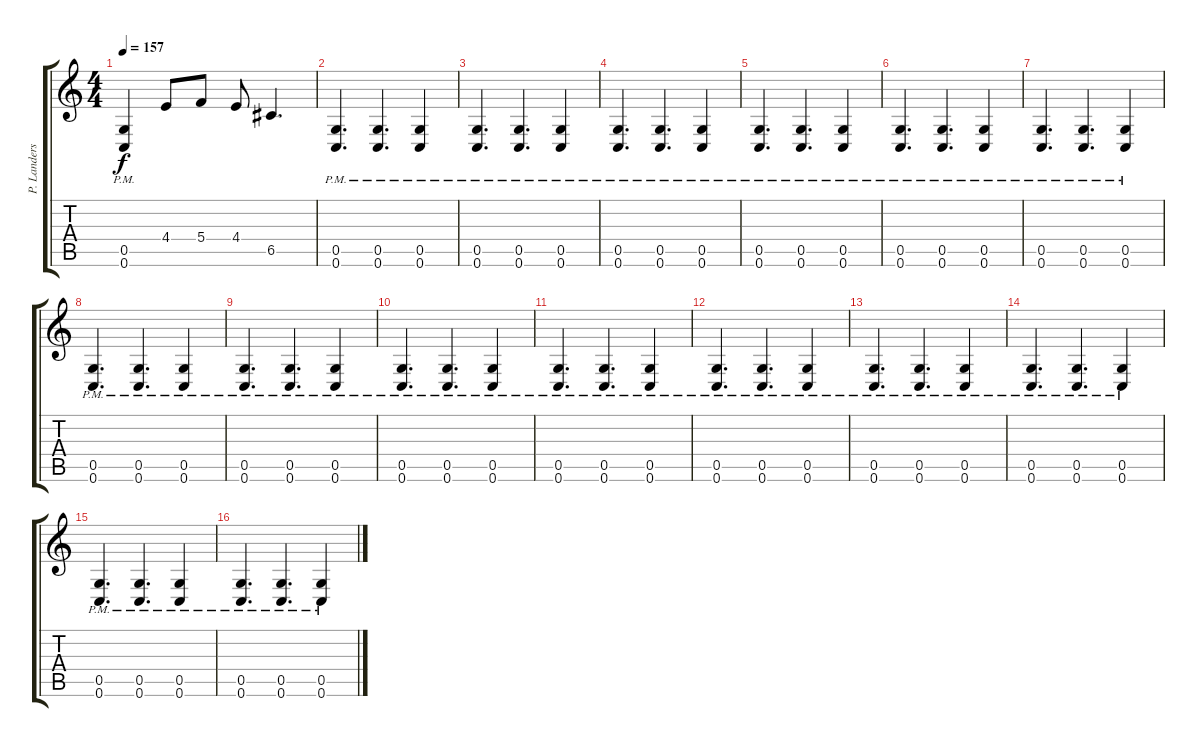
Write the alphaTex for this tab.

\track ("P. Landers" "P. Landers") {instrument overdrivenguitar}
\staff {score tabs}
\tuning (D4 A3 F3 C3 G2 C2) {hide}
\ts (4 4)
\tempo 157
\clef g2
\ks c
(0.5{pm} 0.6{pm}).4{dy f} 4.4.8 5.4.8 4.4.8 6.5.4{d} |
(0.5{pm} 0.6{pm}).4{d} (0.5{pm} 0.6{pm}).4{d} (0.5{pm} 0.6{pm}).4 |
(0.5{pm} 0.6{pm}).4{d} (0.5{pm} 0.6{pm}).4{d} (0.5{pm} 0.6{pm}).4 |
(0.5{pm} 0.6{pm}).4{d} (0.5{pm} 0.6{pm}).4{d} (0.5{pm} 0.6{pm}).4 |
(0.5{pm} 0.6{pm}).4{d} (0.5{pm} 0.6{pm}).4{d} (0.5{pm} 0.6{pm}).4 |
(0.5{pm} 0.6{pm}).4{d} (0.5{pm} 0.6{pm}).4{d} (0.5{pm} 0.6{pm}).4 |
(0.5{pm} 0.6{pm}).4{d} (0.5{pm} 0.6{pm}).4{d} (0.5{pm} 0.6{pm}).4 |
(0.5{pm} 0.6{pm}).4{d} (0.5{pm} 0.6{pm}).4{d} (0.5{pm} 0.6{pm}).4 |
(0.5{pm} 0.6{pm}).4{d} (0.5{pm} 0.6{pm}).4{d} (0.5{pm} 0.6{pm}).4 |
(0.5{pm} 0.6{pm}).4{d} (0.5{pm} 0.6{pm}).4{d} (0.5{pm} 0.6{pm}).4 |
(0.5{pm} 0.6{pm}).4{d} (0.5{pm} 0.6{pm}).4{d} (0.5{pm} 0.6{pm}).4 |
(0.5{pm} 0.6{pm}).4{d} (0.5{pm} 0.6{pm}).4{d} (0.5{pm} 0.6{pm}).4 |
(0.5{pm} 0.6{pm}).4{d} (0.5{pm} 0.6{pm}).4{d} (0.5{pm} 0.6{pm}).4 |
(0.5{pm} 0.6{pm}).4{d} (0.5{pm} 0.6{pm}).4{d} (0.5{pm} 0.6{pm}).4 |
(0.5{pm} 0.6{pm}).4{d} (0.5{pm} 0.6{pm}).4{d} (0.5{pm} 0.6{pm}).4 |
(0.5{pm} 0.6{pm}).4{d} (0.5{pm} 0.6{pm}).4{d} (0.5{pm} 0.6{pm}).4
